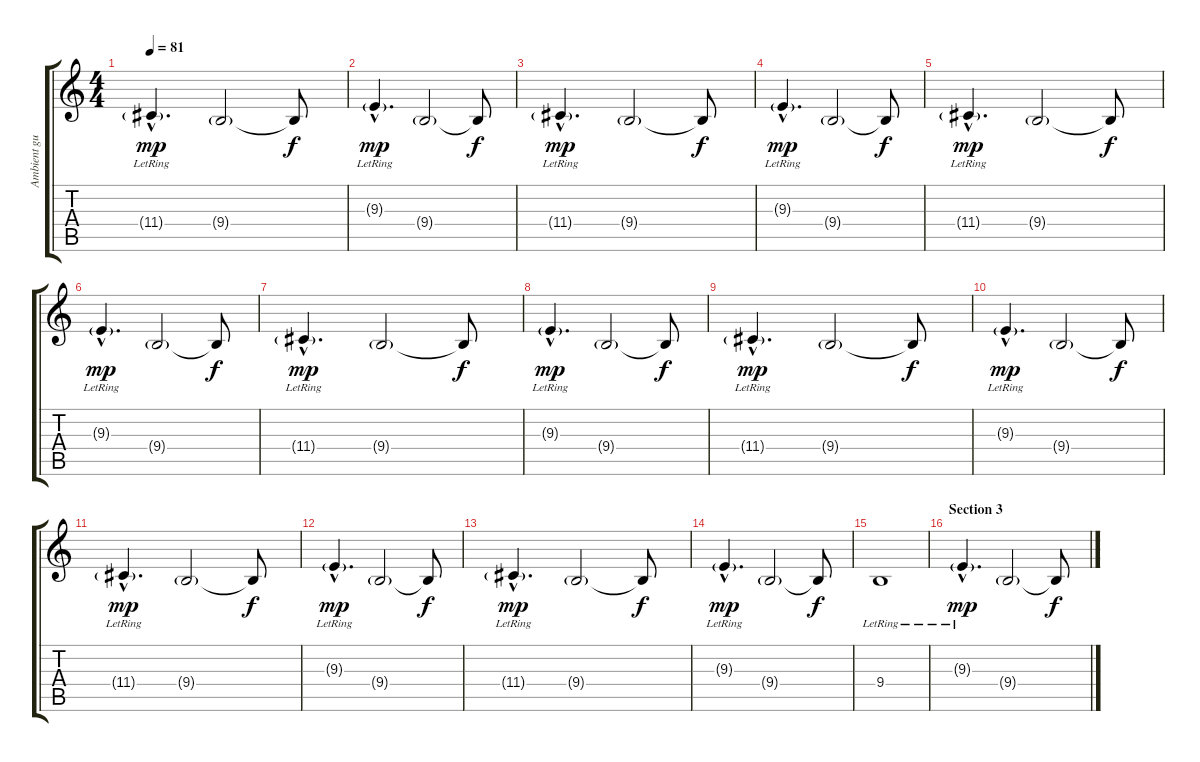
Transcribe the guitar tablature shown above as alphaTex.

\track ("Ambient guitar 2" "Ambient gu") {instrument pad5bowed}
\staff {score tabs}
\tuning (E4 B3 G3 D3 A2 D2) {hide}
\ts (4 4)
\tempo 81
\clef g2
\ks c
11.4{g hac lr}.4{d dy mp} 9.4{g}.2 9.4{t}.8{dy f} |
9.3{g hac lr}.4{d dy mp} 9.4{g}.2 9.4{t}.8{dy f} |
11.4{g hac lr}.4{d dy mp} 9.4{g}.2 9.4{t}.8{dy f} |
9.3{g hac lr}.4{d dy mp} 9.4{g}.2 9.4{t}.8{dy f} |
11.4{g hac lr}.4{d dy mp} 9.4{g}.2 9.4{t}.8{dy f} |
9.3{g hac lr}.4{d dy mp} 9.4{g}.2 9.4{t}.8{dy f} |
11.4{g hac lr}.4{d dy mp} 9.4{g}.2 9.4{t}.8{dy f} |
9.3{g hac lr}.4{d dy mp} 9.4{g}.2 9.4{t}.8{dy f} |
11.4{g hac lr}.4{d dy mp} 9.4{g}.2 9.4{t}.8{dy f} |
9.3{g hac lr}.4{d dy mp} 9.4{g}.2 9.4{t}.8{dy f} |
11.4{g hac lr}.4{d dy mp} 9.4{g}.2 9.4{t}.8{dy f} |
9.3{g hac lr}.4{d dy mp} 9.4{g}.2 9.4{t}.8{dy f} |
11.4{g hac lr}.4{d dy mp} 9.4{g}.2 9.4{t}.8{dy f} |
9.3{g hac lr}.4{d dy mp} 9.4{g}.2 9.4{t}.8{dy f} |
9.4{lr}.1 |
\section ("" "Section 3")
9.3{g hac lr}.4{d dy mp} 9.4{g}.2 9.4{t}.8{dy f}
